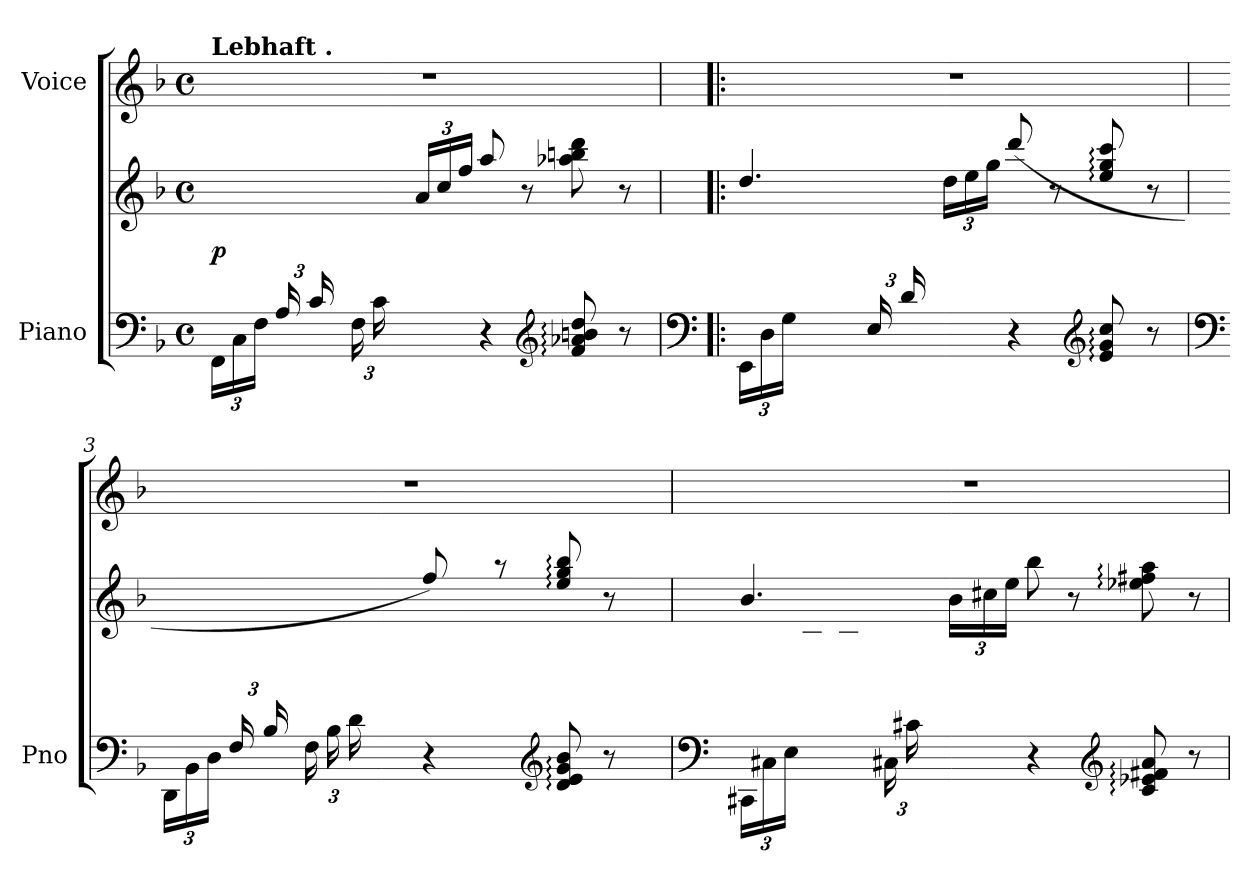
**kern	**kern	**dynam	**kern
*part2	*part2	*part2	*part1
*staff3	*staff2	*staff2/3	*staff1
*I"Piano	*	*	*I"Voice
*I'Pno	*	*	*
*clefF4	*clefG2	*	*clefG2
*k[b-]	*k[b-]	*	*k[b-]
*M4/4	*M4/4	*	*M4/4
*met(c)	*met(c)	*	*met(c)
*Xbrackettup	*	*	*
=1	=1	=1	=1
*	*^	*	*
!	!	!	!	!LO:TX:a:B:t=Lebhaft .
!	!	!	!LO:DY:b	!
24FF\LL	2ryy	24%5ryy	p	1r
24C\	.	.	.	.
24F\JJ	.	.	.	.
24A/LL	.	.	.	.
24c/	.	.	.	.
24ryy	.	24f\JJ	.	.
24F\LL	.	12ryy	.	.
24c\	.	.	.	.
6ryy	.	24f\JJ	.	.
.	.	24a/LL	.	.
.	.	24cc/	.	.
.	.	24ff/JJ	.	.
4r	8aa/	2ryy	.	.
.	8r	.	.	.
*clefG2	*	*	*	*
8f/: 8a-X/: 8bn/: 8dd/:	8aa-X\ 8bbn\ 8ddd\	.	.	.
8r	8r	.	.	.
=2!|:	=2!|:	=2!|:	=2!|:	=2!|:
*clefF4	*	*	*	*
(>24EE\LL	4.dd/	8ryy	.	1r
24D\	.	.	.	.
24G\JJ	.	.	.	.
8ryy	.	24d\LL	.	.
.	.	24e\	.	.
.	.	24g\JJ	.	.
24E/LL	.	12ryy	.	.
24d/	.	.	.	.
6ryy	.	24g\JJ	.	.
.	8rddyy	24dd\LL	.	.
.	.	24ee\	.	.
.	.	24gg\JJ	.	.
4r	(8ddd/	2ryy	.	.
.	8r	.	.	.
*clefG2	*	*	*	*
8e/: 8g/: 8cc/:	8ee/: 8gg/: 8ccc/:	.	.	.
8r	8r	.	.	.
!!LO:LB:g=z
=3	=3	=3	=3	=3
*clefF4	*	*	*	*
(>24DD\LL	2ryy	24%5ryy	.	1r
24BB-\	.	.	.	.
24D\JJ	.	.	.	.
24F/LL	.	.	.	.
24B-/	.	.	.	.
24ryy	.	24d/JJ	.	.
24F\LL	.	8ryy	.	.
24B-\	.	.	.	.
24d\JJ	.	.	.	.
8ryy	.	24f\LL	.	.
.	.	24b-\	.	.
.	.	24dd\JJ	.	.
4r	8ff/)	2ryy	.	.
.	8r	.	.	.
*clefG2	*	*	*	*
8d/: 8e/: 8g/: 8b-/:	8ee/: 8gg/: 8bb-/:	.	.	.
8r	8r	.	.	.
=4	=4	=4	=4	=4
*clefF4	*	*	*	*
24CC#X\LL	4.b-/	8ryy	.	1r
24C#X\	.	.	.	.
24E\JJ	.	.	.	.
8ryy	.	24B-\LL	.	.
.	.	24c#X\	.	.
.	.	24e\JJ	.	.
24C#X\LL	.	12ryy	.	.
24c#\	.	.	.	.
6ryy	.	24e\JJ	.	.
.	8ryy	24b-\LL	.	.
.	.	24cc#X\	.	.
.	.	24ee\JJ	.	.
4r	8bb-\)	2ryy	.	.
.	8r	.	.	.
*clefG2	*	*	*	*
8c#/: 8e-X/: 8f#X/: 8a/:	8ee-X\: 8ff#X\: 8aa\:	.	.	.
8r	8r	.	.	.
*	*v	*v	*	*
=	=	=	=
*-	*-	*-	*-
